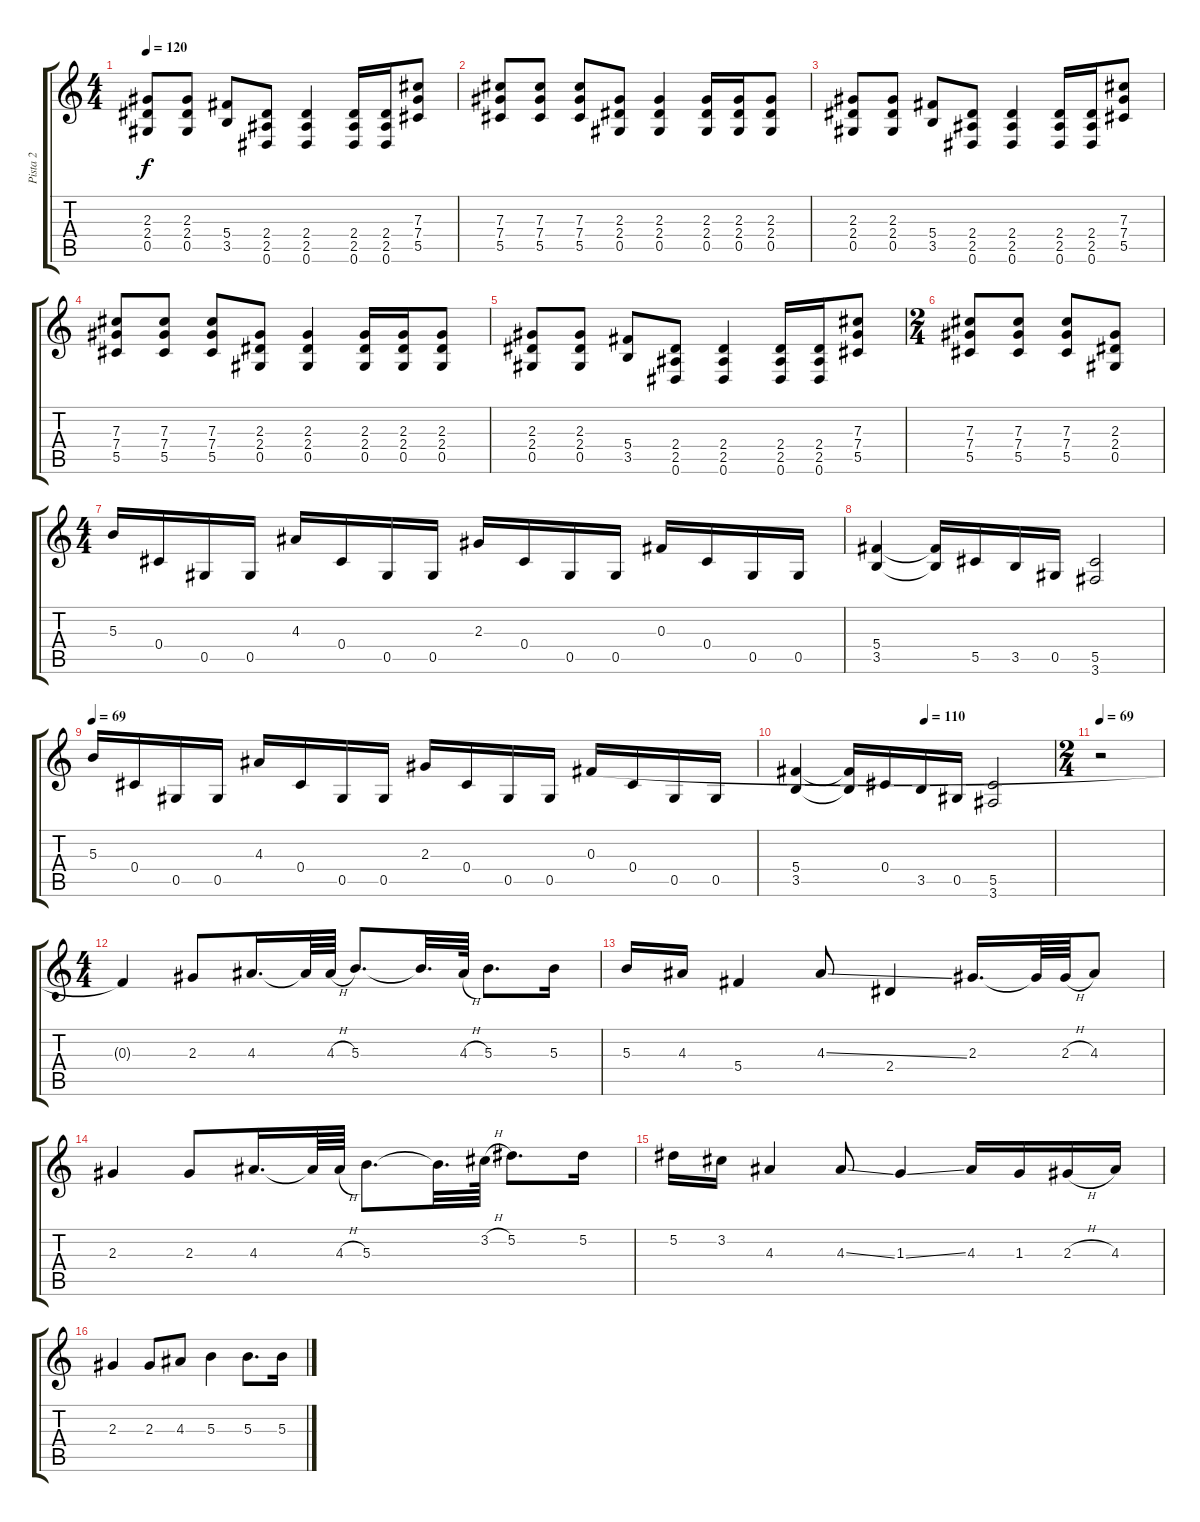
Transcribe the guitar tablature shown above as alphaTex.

\track ("Pista 2" "Pista 2") {instrument acousticguitarsteel}
\staff {score tabs}
\tuning (Eb4 Bb3 Gb3 Db3 Ab2 Eb2) {hide}
\ts (4 4)
\tempo 120
\clef g2
\ks c
(2.3 2.4 0.5).8{dy f} (2.3 2.4 0.5).8 (5.4 3.5).8 (2.4 2.5 0.6).8 (2.4 2.5 0.6).4 (2.4 2.5 0.6).16 (2.4 2.5 0.6).16 (7.3 7.4 5.5).8 |
(7.3 7.4 5.5).8 (7.3 7.4 5.5).8 (7.3 7.4 5.5).8 (2.3 2.4 0.5).8 (2.3 2.4 0.5).4 (2.3 2.4 0.5).16 (2.3 2.4 0.5).16 (2.3 2.4 0.5).8 |
(2.3 2.4 0.5).8 (2.3 2.4 0.5).8 (5.4 3.5).8 (2.4 2.5 0.6).8 (2.4 2.5 0.6).4 (2.4 2.5 0.6).16 (2.4 2.5 0.6).16 (7.3 7.4 5.5).8 |
(7.3 7.4 5.5).8 (7.3 7.4 5.5).8 (7.3 7.4 5.5).8 (2.3 2.4 0.5).8 (2.3 2.4 0.5).4 (2.3 2.4 0.5).16 (2.3 2.4 0.5).16 (2.3 2.4 0.5).8 |
(2.3 2.4 0.5).8 (2.3 2.4 0.5).8 (5.4 3.5).8 (2.4 2.5 0.6).8 (2.4 2.5 0.6).4 (2.4 2.5 0.6).16 (2.4 2.5 0.6).16 (7.3 7.4 5.5).8 |
\ts (2 4)
(7.3 7.4 5.5).8 (7.3 7.4 5.5).8 (7.3 7.4 5.5).8 (2.3 2.4 0.5).8 |
\ts (4 4)
5.3.16 0.4.16 0.5.16 0.5.16 4.3.16 0.4.16 0.5.16 0.5.16 2.3.16 0.4.16 0.5.16 0.5.16 0.3.16 0.4.16 0.5.16 0.5.16 |
(5.4 3.5).4 (5.4{t} 3.5{t}).16 5.5.16 3.5.16 0.5.16 (5.5 3.6).2 |
\tempo 69
5.3.16 0.4.16 0.5.16 0.5.16 4.3.16 0.4.16 0.5.16 0.5.16 2.3.16 0.4.16 0.5.16 0.5.16 0.3.16 0.4.16 0.5.16 0.5.16 |
\tempo (110 0.5)
(5.4 3.5).4 (5.4{t} 3.5{t}).16 0.4.16 3.5.16 0.5.16 (5.5 3.6).2 |
\ts (2 4)
\tempo 69
r.2 |
\ts (4 4)
0.3{t}.4 2.3.8 4.3.16{d} 4.3{t}.64 4.3{h}.64 5.3.8{d} 5.3{t}.32{d} 4.3{h}.64 5.3.8{d} 5.3.16 |
5.3.16 4.3.16 5.4.4 4.3{ss}.8 2.4.4 2.3.16{d} 2.3{t}.64 2.3{h}.64 4.3.8 |
2.3.4 2.3.8 4.3.16{d} 4.3{t}.64 4.3{h}.64 5.3.8{d} 5.3{t}.32{d} 3.2{h}.64 5.2.8{d} 5.2.16 |
5.2.16 3.2.16 4.3.4 4.3{ss}.8 1.3{ss}.4 4.3.16 1.3.16 2.3{h}.16 4.3.16 |
2.3.4 2.3.8 4.3.8 5.3.4 5.3.8{d} 5.3.16
